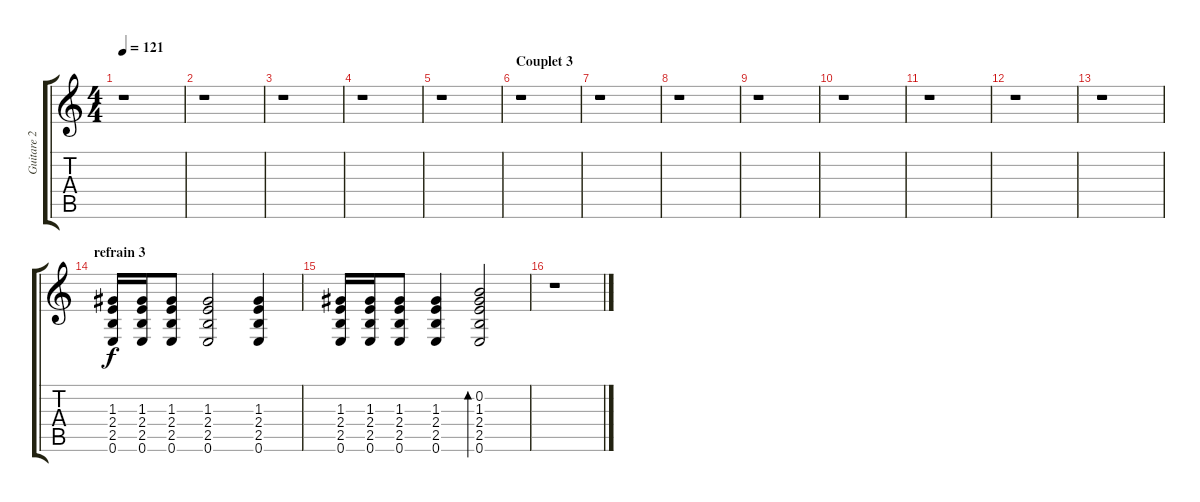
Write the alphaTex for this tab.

\track ("Guitare 2" "Guitare 2") {instrument distortionguitar}
\staff {score tabs}
\tuning (E4 B3 G3 D3 A2 E2) {hide}
\ts (4 4)
\tempo 121
\clef g2
\ks c
r.1{dy f} |
r.1 |
r.1 |
r.1 |
r.1 |
\section ("" "Couplet 3")
r.1 |
r.1 |
r.1 |
r.1 |
r.1 |
r.1 |
r.1 |
r.1 |
\section ("" "refrain 3")
(1.3 2.4 2.5 0.6).16 (1.3 2.4 2.5 0.6).16 (1.3 2.4 2.5 0.6).8 (1.3 2.4 2.5 0.6).2 (1.3 2.4 2.5 0.6).4 |
(1.3 2.4 2.5 0.6).16 (1.3 2.4 2.5 0.6).16 (1.3 2.4 2.5 0.6).8 (1.3 2.4 2.5 0.6).4 (0.2 1.3 2.4 2.5 0.6).2{bd 60} |
r.1
